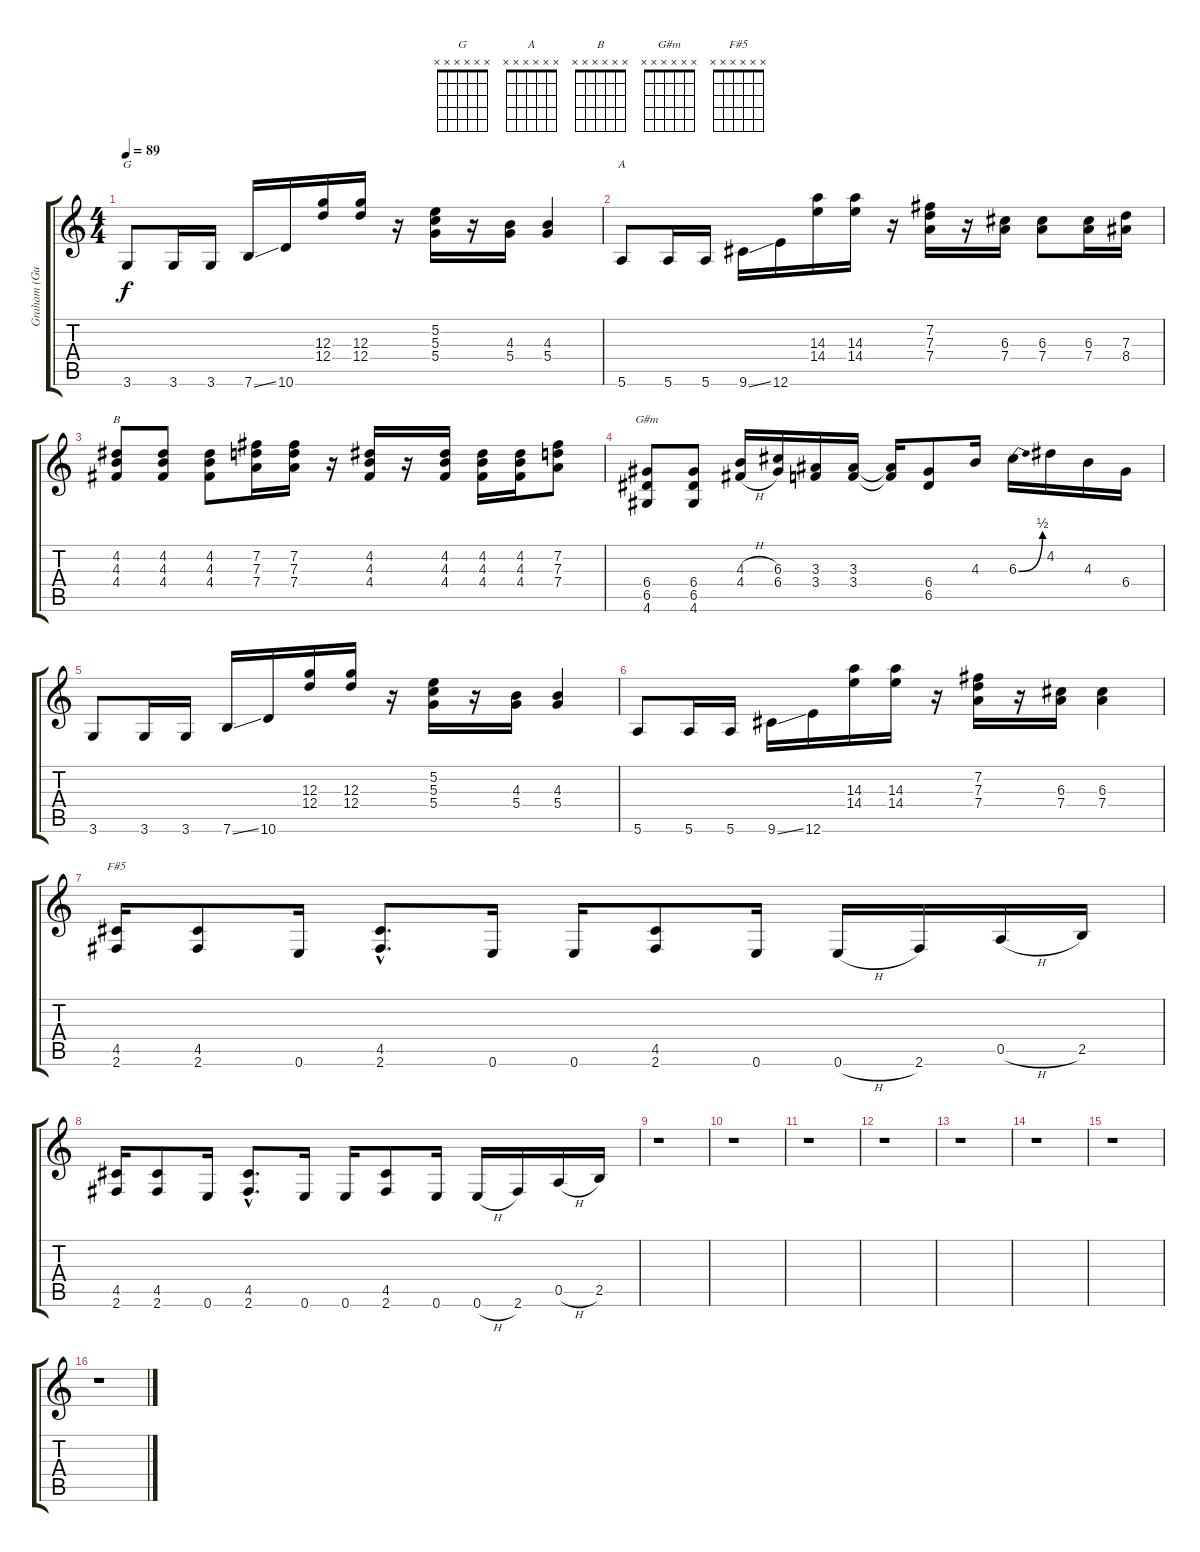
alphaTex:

\track ("Graham (Guitar)" "Graham (Gu") {instrument distortionguitar}
\staff {score tabs}
\tuning (E4 B3 G3 D3 A2 E2) {hide}
\chord ("G" x x x x x x) {firstfret 0}
\chord ("A" x x x x x x) {firstfret 0}
\chord ("B" x x x x x x) {firstfret 0}
\chord ("G#m" x x x x x x) {firstfret 0}
\chord ("F#5" x x x x x x) {firstfret 0}
\ts (4 4)
\tempo 89
\clef g2
\ks c
3.6.8{ch "G" dy f} 3.6.16 3.6.16 7.6{ss}.16 10.6.16 (12.3 12.4).16 (12.3 12.4).16 r.16 (5.2 5.3 5.4).16 r.16 (4.3 5.4).16 (4.3 5.4).4 |
5.6.8{ch "A"} 5.6.16 5.6.16 9.6{ss}.16 12.6.16 (14.3 14.4).16 (14.3 14.4).16 r.16 (7.2 7.3 7.4).16 r.16 (6.3 7.4).16 (6.3 7.4).8 (6.3 7.4).16 (7.3 8.4).16 |
(4.2 4.3 4.4).8{ch "B"} (4.2 4.3 4.4).8 (4.2 4.3 4.4).8 (7.2 7.3 7.4).16 (7.2 7.3 7.4).16 r.16 (4.2 4.3 4.4).16 r.16 (4.2 4.3 4.4).16 (4.2 4.3 4.4).16 (4.2 4.3 4.4).16 (7.2 7.3 7.4).8 |
(6.4 6.5 4.6).8{ch "G#m"} (6.4 6.5 4.6).8 (4.3{h} 4.4{h}).16 (6.3 6.4).16 (3.3 3.4).16 (3.3 3.4).16 (3.3{t} 3.4{t}).16 (6.4 6.5).8 4.3.16 6.3{be (bend 0 0 60 2)}.16 4.2.16 4.3.16 6.4.16 |
3.6.8 3.6.16 3.6.16 7.6{ss}.16 10.6.16 (12.3 12.4).16 (12.3 12.4).16 r.16 (5.2 5.3 5.4).16 r.16 (4.3 5.4).16 (4.3 5.4).4 |
5.6.8 5.6.16 5.6.16 9.6{ss}.16 12.6.16 (14.3 14.4).16 (14.3 14.4).16 r.16 (7.2 7.3 7.4).16 r.16 (6.3 7.4).16 (6.3 7.4).4 |
(4.5 2.6).16{ch "F#5"} (4.5 2.6).8 0.6.16 (4.5{hac} 2.6{hac}).8{d} 0.6.16 0.6.16 (4.5 2.6).8 0.6.16 0.6{h}.16 2.6.16 0.5{h}.16 2.5.16 |
(4.5 2.6).16 (4.5 2.6).8 0.6.16 (4.5{hac} 2.6{hac}).8{d} 0.6.16 0.6.16 (4.5 2.6).8 0.6.16 0.6{h}.16 2.6.16 0.5{h}.16 2.5.16 |
r.1 |
r.1 |
r.1 |
r.1 |
r.1 |
r.1 |
r.1 |
r.1
